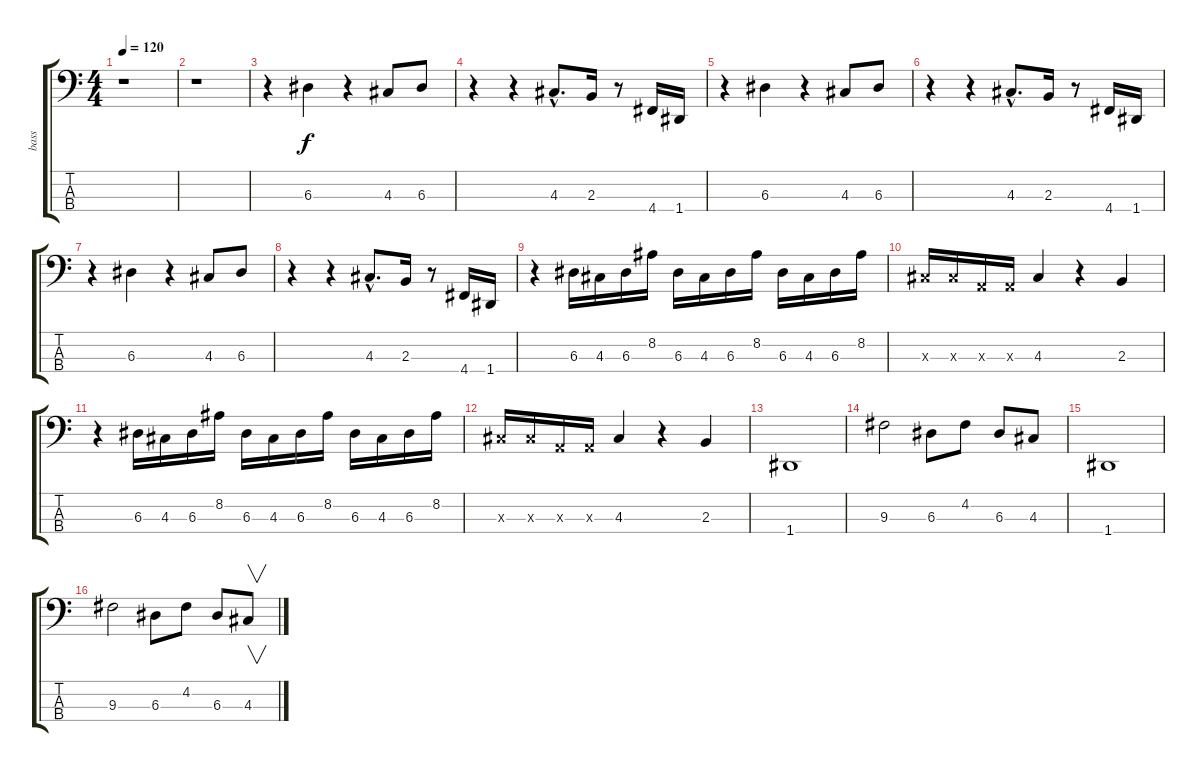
\track ("bass" "bass") {instrument electricbassfinger}
\staff {score tabs}
\tuning (G2 D2 A1 D1) {hide}
\ts (4 4)
\tempo 120
\clef f4
\ks c
r.1{dy f instrument electricbassfinger} |
r.1 |
r.4 6.3.4 r.4 4.3.8 6.3.8 |
r.4 r.4 4.3{hac}.8{d} 2.3.16 r.8 4.4.16 1.4.16 |
r.4 6.3.4 r.4 4.3.8 6.3.8 |
r.4 r.4 4.3{hac}.8{d} 2.3.16 r.8 4.4.16 1.4.16 |
r.4 6.3.4 r.4 4.3.8 6.3.8 |
r.4 r.4 4.3{hac}.8{d} 2.3.16 r.8 4.4.16 1.4.16 |
r.4 6.3.16 4.3.16 6.3.16 8.2.16 6.3.16 4.3.16 6.3.16 8.2.16 6.3.16 4.3.16 6.3.16 8.2.16 |
4.3{x}.16 4.3{x}.16 0.3{x}.16 0.3{x}.16 4.3.4 r.4 2.3.4 |
r.4 6.3.16 4.3.16 6.3.16 8.2.16 6.3.16 4.3.16 6.3.16 8.2.16 6.3.16 4.3.16 6.3.16 8.2.16 |
4.3{x}.16 4.3{x}.16 0.3{x}.16 0.3{x}.16 4.3.4 r.4 2.3.4 |
1.4.1 |
9.3.2 6.3.8 4.2.8 6.3.8 4.3.8 |
1.4.1 |
9.3.2 6.3.8 4.2.8 6.3.8 4.3.8{v}
